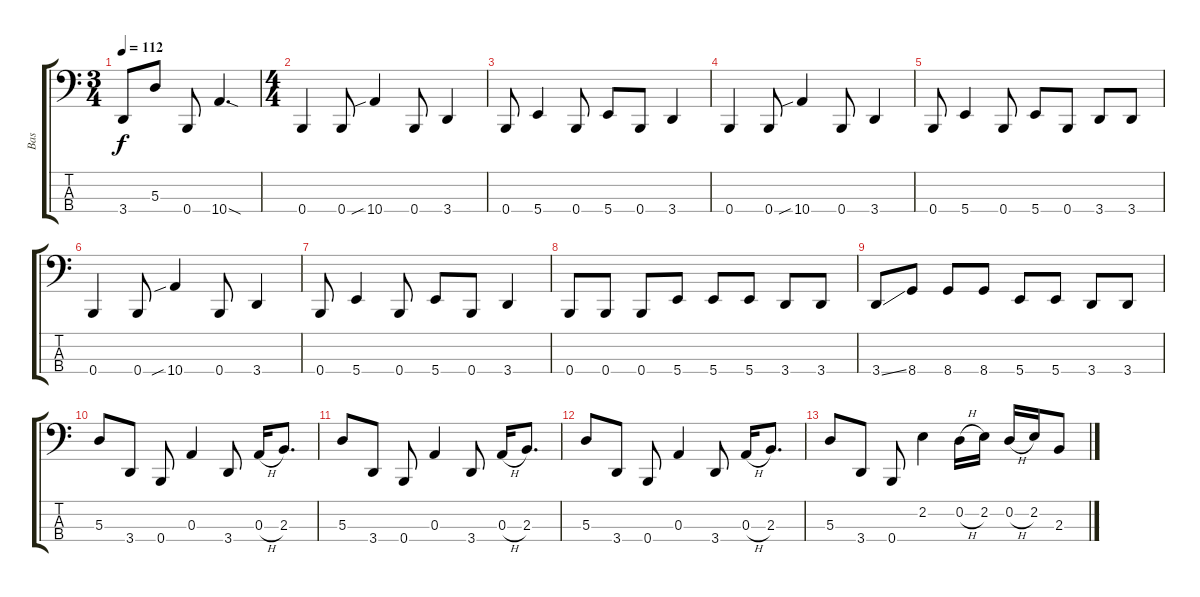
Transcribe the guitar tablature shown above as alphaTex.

\track ("Bas" "Bas") {instrument electricbasspick}
\staff {score tabs}
\tuning (G2 D2 A1 B0) {hide}
\ts (3 4)
\tempo 112
\clef f4
\ks c
3.4.8{dy f} 5.3.8 0.4.8 10.4{sod}.4{d} |
\ts (4 4)
0.4.4 0.4.8 10.4{sib}.4 0.4.8 3.4.4 |
0.4.8 5.4.4 0.4.8 5.4.8 0.4.8 3.4.4 |
0.4.4 0.4.8 10.4{sib}.4 0.4.8 3.4.4 |
0.4.8 5.4.4 0.4.8 5.4.8 0.4.8 3.4.8 3.4.8 |
0.4.4 0.4.8 10.4{sib}.4 0.4.8 3.4.4 |
0.4.8 5.4.4 0.4.8 5.4.8 0.4.8 3.4.4 |
0.4.8 0.4.8 0.4.8 5.4.8 5.4.8 5.4.8 3.4.8 3.4.8 |
3.4{ss}.8 8.4.8 8.4.8 8.4.8 5.4.8 5.4.8 3.4.8 3.4.8 |
5.3.8 3.4.8 0.4.8 0.3.4 3.4.8 0.3{h}.16 2.3.8{d} |
5.3.8{volume 0} 3.4.8 0.4.8 0.3.4 3.4.8 0.3{h}.16 2.3.8{d} |
5.3.8 3.4.8 0.4.8 0.3.4 3.4.8 0.3{h}.16 2.3.8{d} |
5.3.8 3.4.8 0.4.8 2.2.4 0.2{h}.16 2.2.16 0.2{h}.16 2.2.16 2.3.8
